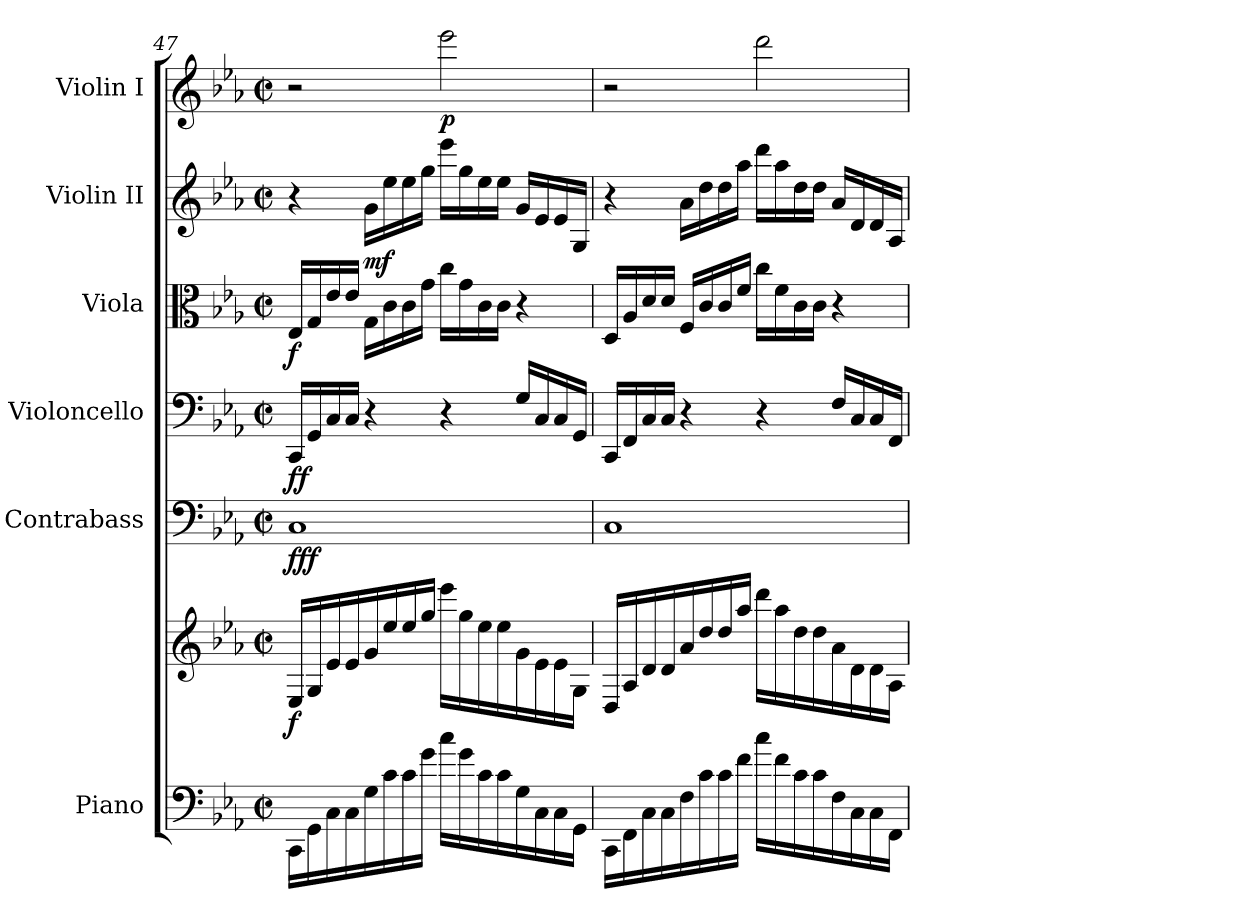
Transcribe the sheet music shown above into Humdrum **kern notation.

**kern	**kern	**dynam	**kern	**dynam	**kern	**dynam	**kern	**dynam	**kern	**dynam	**kern	**dynam
*part6	*part6	*part6	*part5	*part5	*part4	*part4	*part3	*part3	*part2	*part2	*part1	*part1
*staff7	*staff6	*staff6/7	*staff5	*staff5	*staff4	*staff4	*staff3	*staff3	*staff2	*staff2	*staff1	*staff1
*I"Piano	*	*	*I"Contrabass	*	*I"Violoncello	*	*I"Viola	*	*I"Violin II	*	*I"Violin I	*
*I'Pno.	*	*	*I'Cb.	*	*I'Vc.	*	*I'Vla.	*	*I'Vln. II	*	*I'Vln. I	*
*clefF4	*clefG2	*	*clefF4	*	*clefF4	*	*clefC3	*	*clefG2	*	*clefG2	*
*	*	*	*ITrd7c12	*	*	*	*	*	*	*	*	*
*k[b-e-a-]	*k[b-e-a-]	*	*k[b-e-a-]	*	*k[b-e-a-]	*	*k[b-e-a-]	*	*k[b-e-a-]	*	*k[b-e-a-]	*
*M2/2	*M2/2	*	*M2/2	*	*M2/2	*	*M2/2	*	*M2/2	*	*M2/2	*
*met(c|)	*met(c|)	*	*met(c|)	*	*met(c|)	*	*met(c|)	*	*met(c|)	*	*met(c|)	*
=47	=47	=47	=47	=47	=47	=47	=47	=47	=47	=47	=47	=47
!	!	!LO:DY:b	!	!LO:DY:b	!	!LO:DY:b	!	!LO:DY:b	!	!	!	!
16CC\LL	16E-/LL	f	1CC	fff	16CC/LL	ff	16E-/LL	f	4r	.	2r	.
16GG\	16G/	.	.	.	16GG/	.	16G/	.	.	.	.	.
16C\	16e-/	.	.	.	16C/	.	16e-/	.	.	.	.	.
16C\	16e-/	.	.	.	16C/JJ	.	16e-/JJ	.	.	.	.	.
!	!	!	!	!	!	!	!	!	!	!LO:DY:b	!	!
16G\	16g/	.	.	.	4r	.	16G\LL	.	16g\LL	mf	.	.
16c\	16ee-/	.	.	.	.	.	16c\	.	16ee-\	.	.	.
16c\	16ee-/	.	.	.	.	.	16c\	.	16ee-\	.	.	.
16g\JJ	16gg/JJ	.	.	.	.	.	16g\JJ	.	16gg\JJ	.	.	.
!	!	!	!	!	!	!	!	!	!	!	!	!LO:DY:b
16cc\LL	16eee-\LL	.	.	.	4r	.	16cc\LL	.	16eee-\LL	.	2eee-\	p
16g\	16gg\	.	.	.	.	.	16g\	.	16gg\	.	.	.
16c\	16ee-\	.	.	.	.	.	16c\	.	16ee-\	.	.	.
16c\	16ee-\	.	.	.	.	.	16c\JJ	.	16ee-\JJ	.	.	.
16G\	16g\	.	.	.	16G/LL	.	4r	.	16g/LL	.	.	.
16C\	16e-\	.	.	.	16C/	.	.	.	16e-/	.	.	.
16C\	16e-\	.	.	.	16C/	.	.	.	16e-/	.	.	.
16GG\JJ	16G\JJ	.	.	.	16GG/JJ	.	.	.	16G/JJ	.	.	.
=48	=48	=48	=48	=48	=48	=48	=48	=48	=48	=48	=48	=48
16CC\LL	16D/LL	.	1CC	.	16CC/LL	.	16D/LL	.	4r	.	2r	.
16FF\	16A-/	.	.	.	16FF/	.	16A-/	.	.	.	.	.
16C\	16d/	.	.	.	16C/	.	16d/	.	.	.	.	.
16C\	16d/	.	.	.	16C/JJ	.	16d/JJ	.	.	.	.	.
16F\	16a-/	.	.	.	4r	.	16F/LL	.	16a-\LL	.	.	.
16c\	16dd/	.	.	.	.	.	16c/	.	16dd\	.	.	.
16c\	16dd/	.	.	.	.	.	16c/	.	16dd\	.	.	.
16f\JJ	16aa-/JJ	.	.	.	.	.	16f/JJ	.	16aa-\JJ	.	.	.
16cc\LL	16ddd\LL	.	.	.	4r	.	16cc\LL	.	16ddd\LL	.	2ddd\	.
16f\	16aa-\	.	.	.	.	.	16f\	.	16aa-\	.	.	.
16c\	16dd\	.	.	.	.	.	16c\	.	16dd\	.	.	.
16c\	16dd\	.	.	.	.	.	16c\JJ	.	16dd\JJ	.	.	.
16F\	16a-\	.	.	.	16F/LL	.	4r	.	16a-/LL	.	.	.
16C\	16d\	.	.	.	16C/	.	.	.	16d/	.	.	.
16C\	16d\	.	.	.	16C/	.	.	.	16d/	.	.	.
16FF\JJ	16A-\JJ	.	.	.	16FF/JJ	.	.	.	16A-/JJ	.	.	.
=	=	=	=	=	=	=	=	=	=	=	=	=
*-	*-	*-	*-	*-	*-	*-	*-	*-	*-	*-	*-	*-
